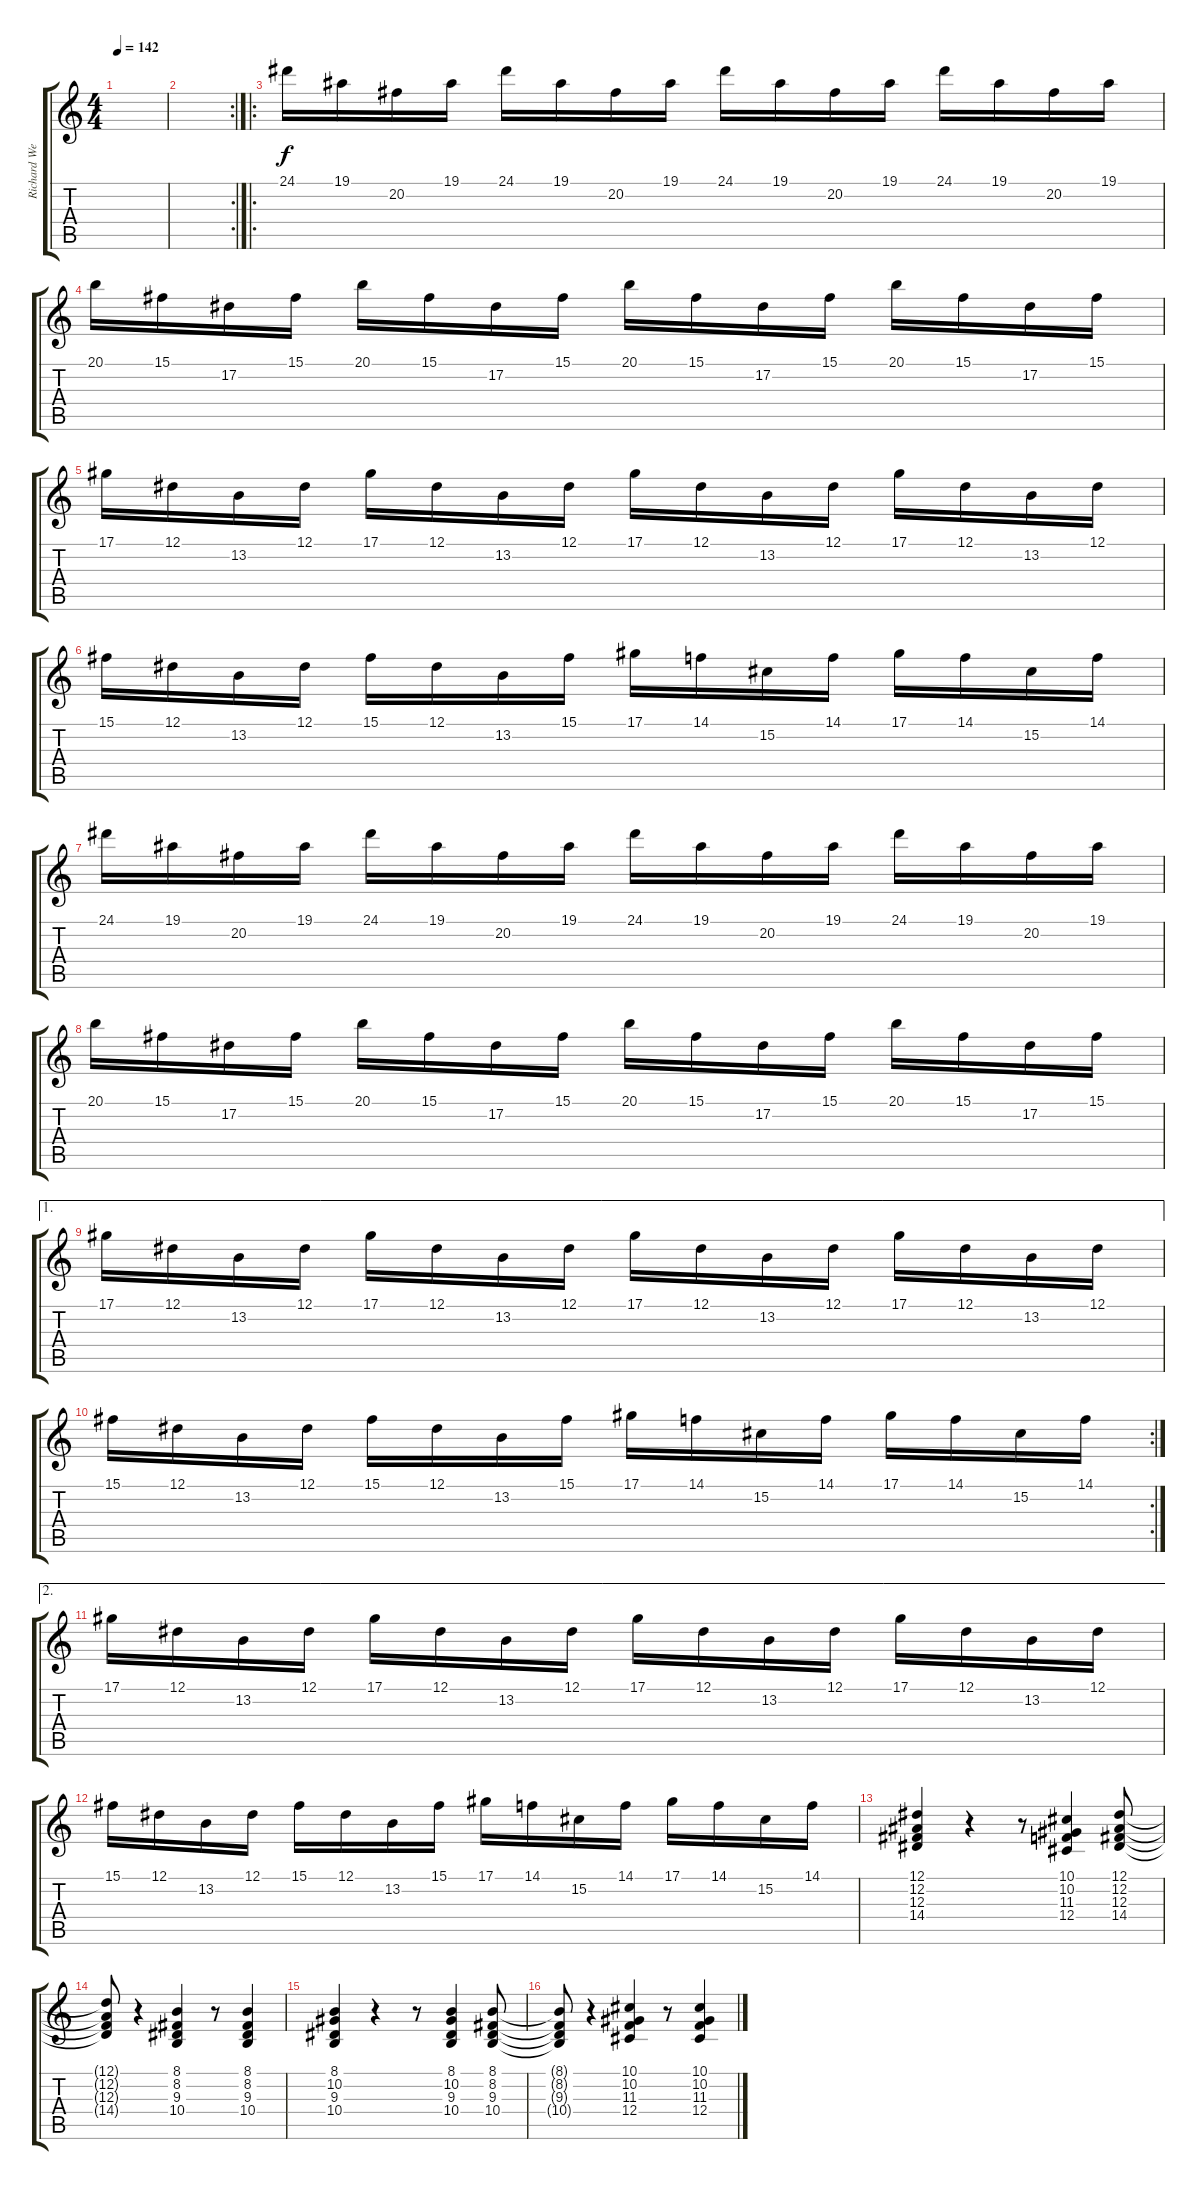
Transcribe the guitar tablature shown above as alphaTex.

\track ("Richard West 1" "Richard We") {instrument stringensemble1}
\staff {score tabs}
\tuning (Eb4 Bb3 Gb3 Db3 Ab2 Eb2) {hide}
\ts (4 4)
\tempo 142
\clef g2
\ks c
|
\rc 2
|
\ro
24.1.16{instrument lead2sawtooth} 19.1.16 20.2.16 19.1.16 24.1.16 19.1.16 20.2.16 19.1.16 24.1.16 19.1.16 20.2.16 19.1.16 24.1.16 19.1.16 20.2.16 19.1.16 |
20.1.16 15.1.16 17.2.16 15.1.16 20.1.16 15.1.16 17.2.16 15.1.16 20.1.16 15.1.16 17.2.16 15.1.16 20.1.16 15.1.16 17.2.16 15.1.16 |
17.1.16 12.1.16 13.2.16 12.1.16 17.1.16 12.1.16 13.2.16 12.1.16 17.1.16 12.1.16 13.2.16 12.1.16 17.1.16 12.1.16 13.2.16 12.1.16 |
15.1.16 12.1.16 13.2.16 12.1.16 15.1.16 12.1.16 13.2.16 15.1.16 17.1.16 14.1.16 15.2.16 14.1.16 17.1.16 14.1.16 15.2.16 14.1.16 |
24.1.16 19.1.16 20.2.16 19.1.16 24.1.16 19.1.16 20.2.16 19.1.16 24.1.16 19.1.16 20.2.16 19.1.16 24.1.16 19.1.16 20.2.16 19.1.16 |
20.1.16 15.1.16 17.2.16 15.1.16 20.1.16 15.1.16 17.2.16 15.1.16 20.1.16 15.1.16 17.2.16 15.1.16 20.1.16 15.1.16 17.2.16 15.1.16 |
\ae 1
17.1.16 12.1.16 13.2.16 12.1.16 17.1.16 12.1.16 13.2.16 12.1.16 17.1.16 12.1.16 13.2.16 12.1.16 17.1.16 12.1.16 13.2.16 12.1.16 |
\rc 2
15.1.16 12.1.16 13.2.16 12.1.16 15.1.16 12.1.16 13.2.16 15.1.16 17.1.16 14.1.16 15.2.16 14.1.16 17.1.16 14.1.16 15.2.16 14.1.16 |
\ae 2
17.1.16 12.1.16 13.2.16 12.1.16 17.1.16 12.1.16 13.2.16 12.1.16 17.1.16 12.1.16 13.2.16 12.1.16 17.1.16 12.1.16 13.2.16 12.1.16 |
15.1.16 12.1.16 13.2.16 12.1.16 15.1.16 12.1.16 13.2.16 15.1.16 17.1.16 14.1.16 15.2.16 14.1.16 17.1.16 14.1.16 15.2.16 14.1.16 |
(12.1 12.2 12.3 14.4).4{instrument stringensemble1} r.4 r.8 (10.1 10.2 11.3 12.4).4 (12.1 12.2 12.3 14.4).8 |
(12.1{t} 12.2{t} 12.3{t} 14.4{t}).8 r.4 (8.1 8.2 9.3 10.4).4 r.8 (8.1 8.2 9.3 10.4).4 |
(8.1 10.2 9.3 10.4).4 r.4 r.8 (8.1 10.2 9.3 10.4).4 (8.1 8.2 9.3 10.4).8 |
(8.1{t} 8.2{t} 9.3{t} 10.4{t}).8 r.4 (10.1 10.2 11.3 12.4).4 r.8 (10.1 10.2 11.3 12.4).4
